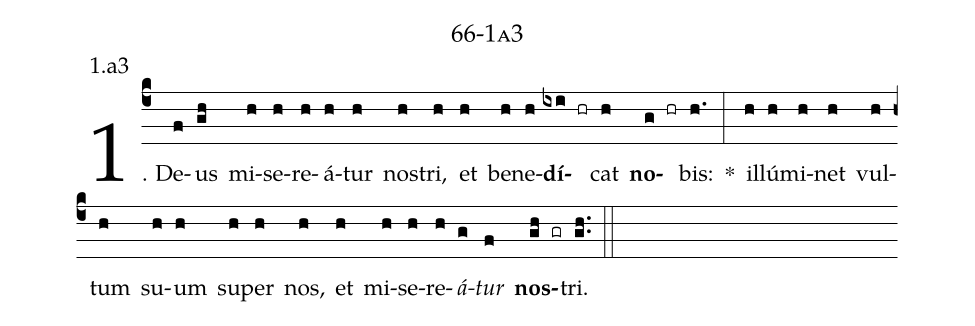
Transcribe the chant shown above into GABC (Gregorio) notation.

name: 66-1a3;
annotation: 1.a3;
%%
(c4)1. De(f)us(gh) mi(h)se(h)re(h)á(h)tur(h) nos(h)tri,(h) et(h) be(h)ne(h)<b>dí</b>(ixi hr)cat(h) <b>no</b>(g hr)bis:(h.) *(:) il(h)lú(h)mi(h)net(h) vul(h)tum(h) su(h)um(h) su(h)per(h) nos,(h) et(h) mi(h)se(h)re(h)<i>á</i>(g)<i>tur</i>(f) <b>nos</b>(gh gr)tri.(gh..) (::)
